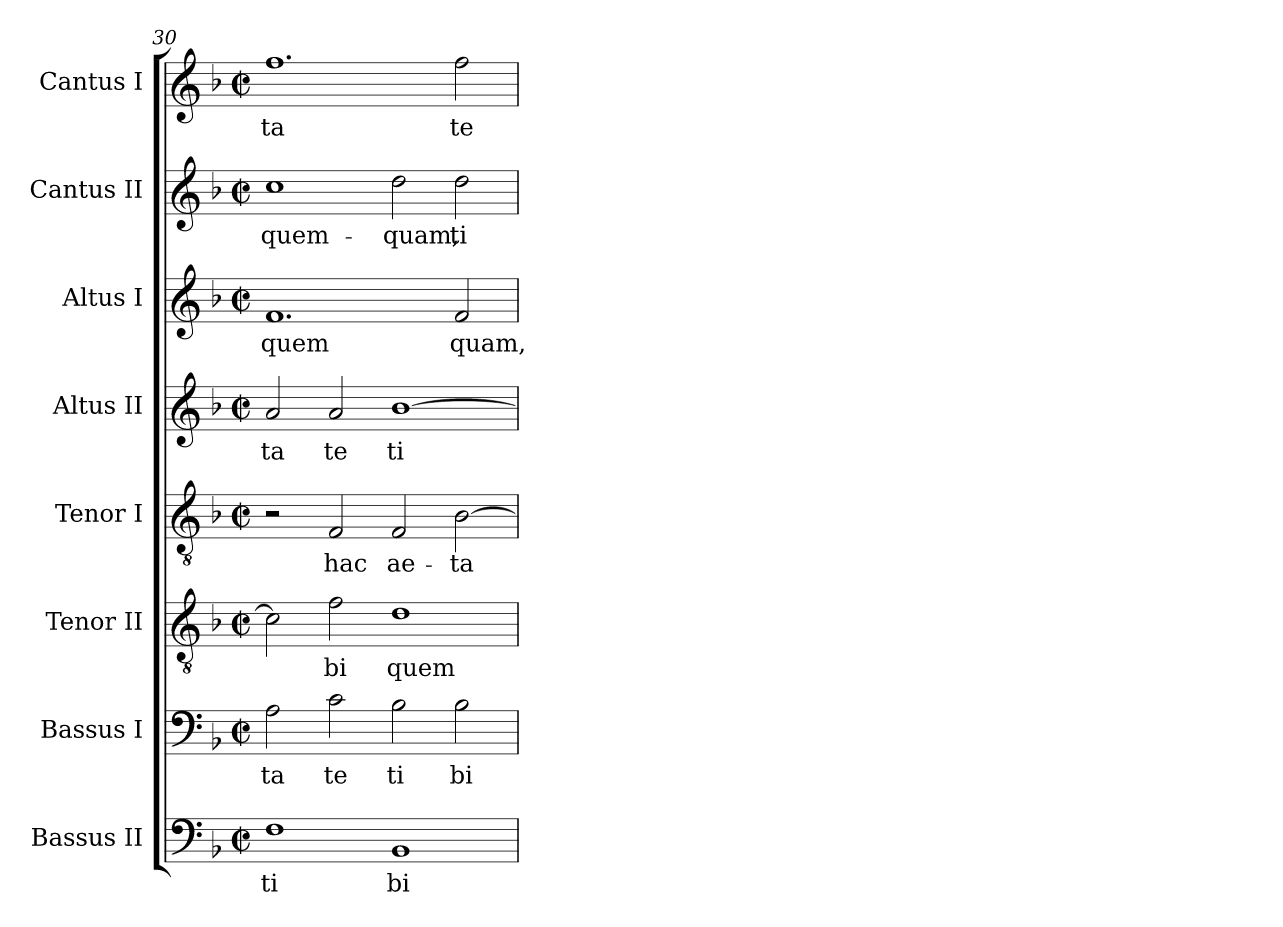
**kern	**text	**kern	**text	**kern	**text	**kern	**text	**kern	**text	**kern	**text	**kern	**text	**kern	**text
*part8	*part8	*part7	*part7	*part6	*part6	*part5	*part5	*part4	*part4	*part3	*part3	*part2	*part2	*part1	*part1
*staff8	*staff8	*staff7	*staff7	*staff6	*staff6	*staff5	*staff5	*staff4	*staff4	*staff3	*staff3	*staff2	*staff2	*staff1	*staff1
*I"Bassus II	*	*I"Bassus I	*	*I"Tenor II	*	*I"Tenor I	*	*I"Altus II	*	*I"Altus I	*	*I"Cantus II	*	*I"Cantus I	*
*I'B II	*	*I'B I	*	*I'T II	*	*I'T I	*	*I'A II	*	*I'A I	*	*	*	*	*
*clefF4	*	*clefF4	*	*clefGv2	*	*clefGv2	*	*clefG2	*	*clefG2	*	*clefG2	*	*clefG2	*
*k[b-]	*	*k[b-]	*	*k[b-]	*	*k[b-]	*	*k[b-]	*	*k[b-]	*	*k[b-]	*	*k[b-]	*
*F:	*	*F:	*	*F:	*	*F:	*	*F:	*	*F:	*	*F:	*	*F:	*
*M2/2	*	*M2/2	*	*M2/2	*	*M2/2	*	*M2/2	*	*M2/2	*	*M2/2	*	*M2/2	*
*met(c|)	*	*met(c|)	*	*met(c|)	*	*met(c|)	*	*met(c|)	*	*met(c|)	*	*met(c|)	*	*met(c|)	*
=30	=30	=30	=30	=30	=30	=30	=30	=30	=30	=30	=30	=30	=30	=30	=30
!	!LO:LY:b:cj	!	!LO:LY:b:cj	!	!	!	!	!	!LO:LY:b:cj	!	!LO:LY:b:cj	!	!LO:LY:b:cj	!	!LO:LY:b:cj
1F	ti	2A\	ta	2c\]	.	2r	.	2a/	ta	1.f	quem	1cc	quem-	1.ff	ta
!	!	!	!LO:LY:b:cj	!	!LO:LY:b:cj	!	!LO:LY:b:cj	!	!LO:LY:b:cj	!	!	!	!	!	!
.	.	2c\	te	2f\	-bi	2F/	hac	2a/	te	.	.	.	.	.	.
!	!LO:LY:b:cj	!	!LO:LY:b:cj	!	!LO:LY:b:cj	!	!LO:LY:b:cj	!	!LO:LY:b:cj	!	!	!	!LO:LY:b:cj	!	!
1BB-	bi	2B-\	ti	1d	quem-	2F/	ae-	[<1b-	ti	.	.	2dd\	-quam,	.	.
!	!	!	!LO:LY:b:cj	!	!	!	!LO:LY:b:cj	!	!	!	!LO:LY:b:cj	!	!LO:LY:b:cj	!	!LO:LY:b:cj
.	.	2B-\	bi	.	.	[>2B-\	-ta-	.	.	2f/	quam,	2dd\	ti-	2ff\	te
=	=	=	=	=	=	=	=	=	=	=	=	=	=	=	=
*-	*-	*-	*-	*-	*-	*-	*-	*-	*-	*-	*-	*-	*-	*-	*-
